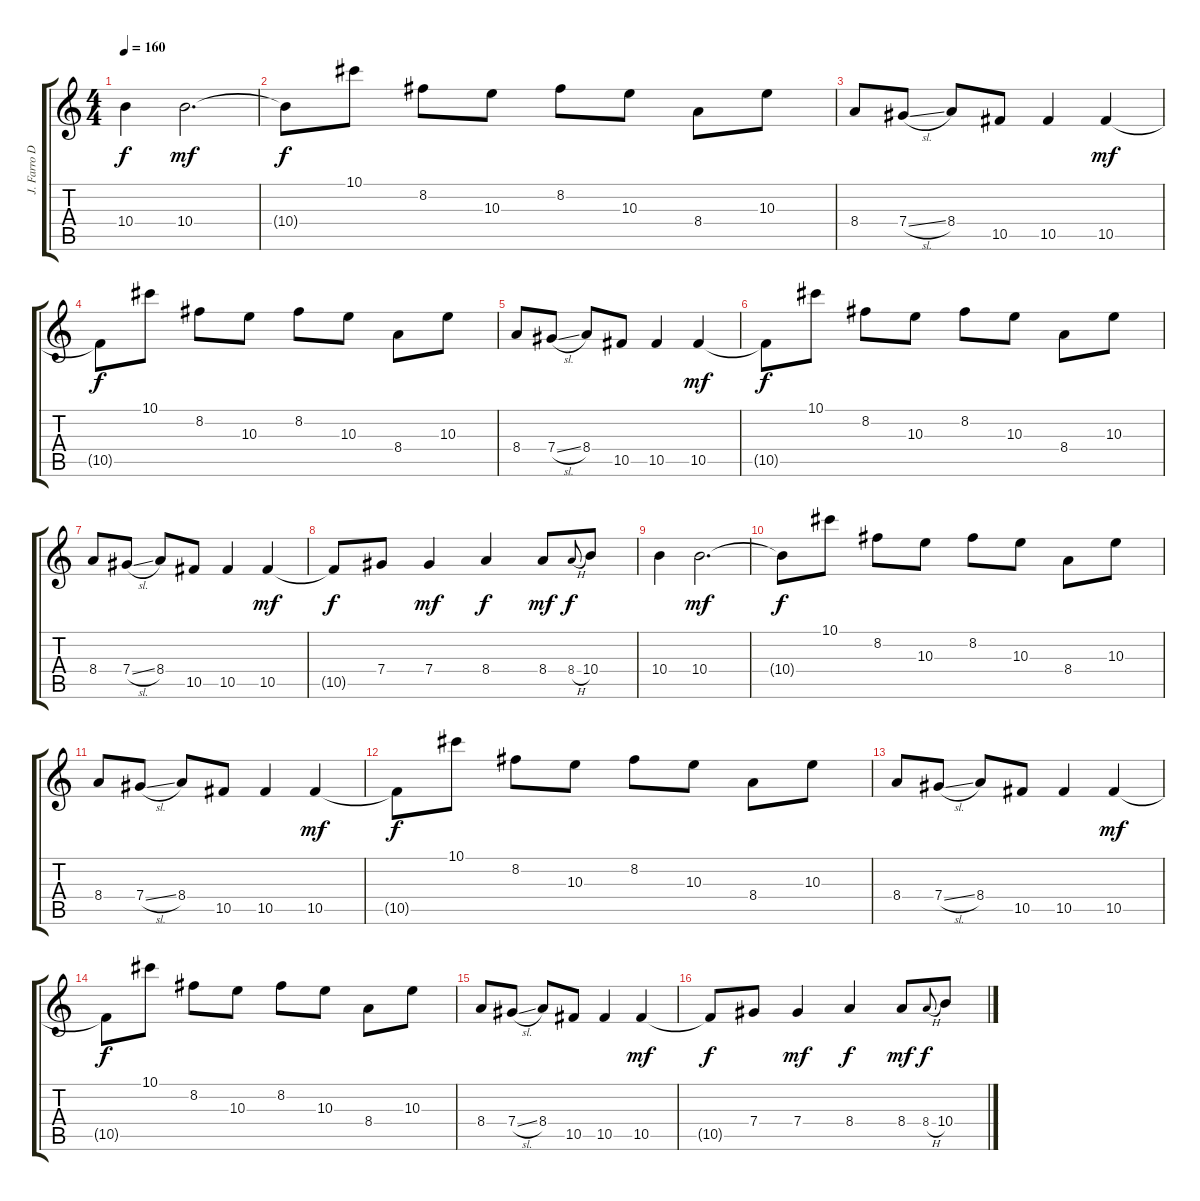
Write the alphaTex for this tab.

\track ("J. Farro Delay" "J. Farro D") {instrument distortionguitar}
\staff {score tabs}
\tuning (Eb4 Bb3 Gb3 Db3 Ab2 Db2) {hide}
\ts (4 4)
\tempo 160
\clef g2
\ks c
10.4.4{dy f} 10.4.2{d dy mf} |
10.4{t}.8{dy f} 10.1.8 8.2.8 10.3.8 8.2.8 10.3.8 8.4.8 10.3.8 |
8.4.8 7.4{sl}.8 8.4.8 10.5.8 10.5.4 10.5.4{dy mf} |
10.5{t}.8{dy f} 10.1.8 8.2.8 10.3.8 8.2.8 10.3.8 8.4.8 10.3.8 |
8.4.8 7.4{sl}.8 8.4.8 10.5.8 10.5.4 10.5.4{dy mf} |
10.5{t}.8{dy f} 10.1.8 8.2.8 10.3.8 8.2.8 10.3.8 8.4.8 10.3.8 |
8.4.8 7.4{sl}.8 8.4.8 10.5.8 10.5.4 10.5.4{dy mf} |
10.5{t}.8{dy f} 7.4.8 7.4.4{dy mf} 8.4.4{dy f} 8.4.8{dy mf} 8.4{h}.8{gr onbeat dy f} 10.4.8 |
10.4.4 10.4.2{d dy mf} |
10.4{t}.8{dy f} 10.1.8 8.2.8 10.3.8 8.2.8 10.3.8 8.4.8 10.3.8 |
8.4.8 7.4{sl}.8 8.4.8 10.5.8 10.5.4 10.5.4{dy mf} |
10.5{t}.8{dy f} 10.1.8 8.2.8 10.3.8 8.2.8 10.3.8 8.4.8 10.3.8 |
8.4.8 7.4{sl}.8 8.4.8 10.5.8 10.5.4 10.5.4{dy mf} |
10.5{t}.8{dy f} 10.1.8 8.2.8 10.3.8 8.2.8 10.3.8 8.4.8 10.3.8 |
8.4.8 7.4{sl}.8 8.4.8 10.5.8 10.5.4 10.5.4{dy mf} |
10.5{t}.8{dy f} 7.4.8 7.4.4{dy mf} 8.4.4{dy f} 8.4.8{dy mf} 8.4{h}.8{gr onbeat dy f} 10.4.8
